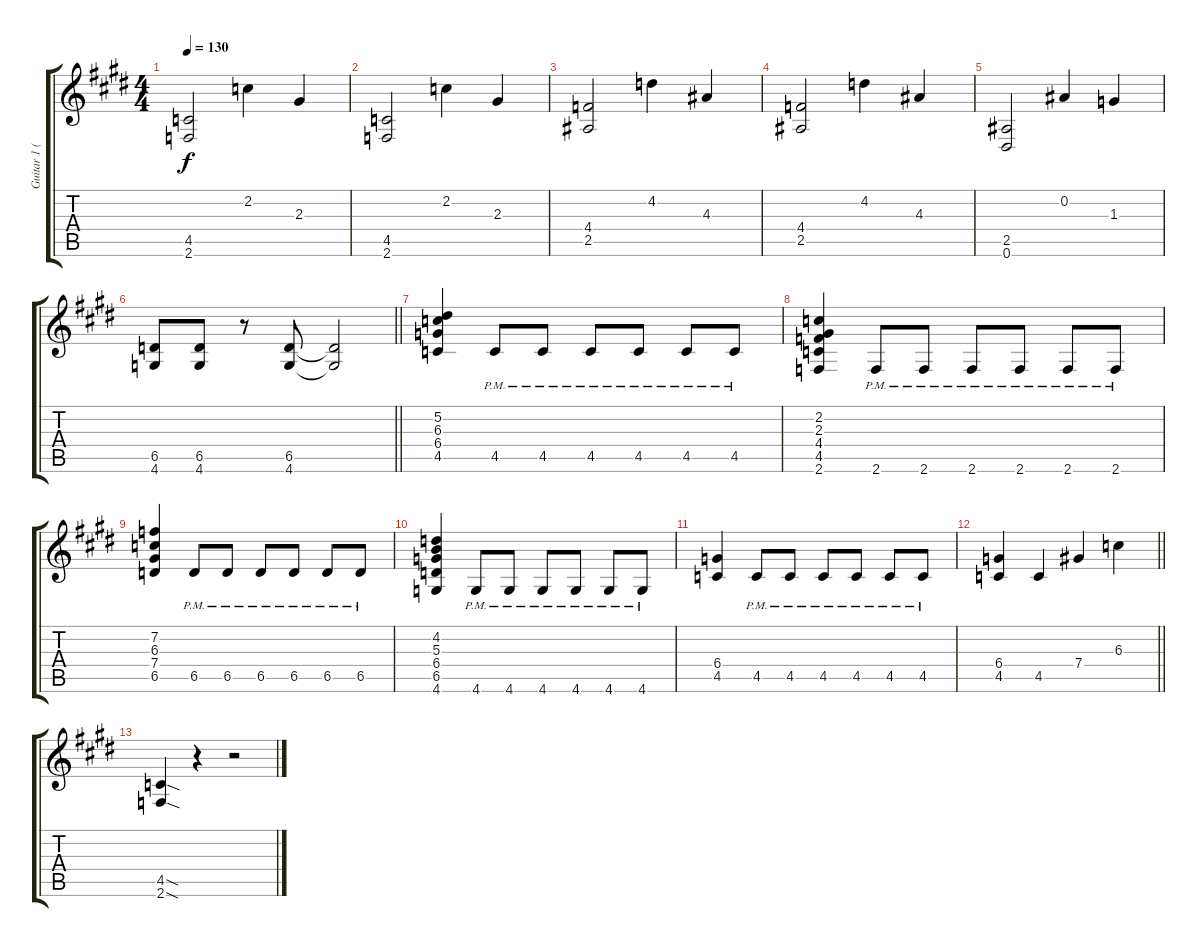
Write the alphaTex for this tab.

\track ("Guitar 1 (SheJa)" "Guitar 1 (") {instrument distortionguitar}
\staff {score tabs}
\tuning (Eb4 Bb3 Gb3 Db3 Ab2 Eb2) {hide}
\ts (4 4)
\tempo 130
\clef g2
\ks e
(4.5 2.6).2{dy f} 2.2.4 2.3.4 |
(4.5 2.6).2 2.2.4 2.3.4 |
(4.4 2.5).2 4.2.4 4.3.4 |
(4.4 2.5).2 4.2.4 4.3.4 |
(2.5 0.6).2 0.2.4 1.3.4 |
\barLineRight lightlight
(6.5 4.6).8 (6.5 4.6).8 r.8 (6.5 4.6).8 (6.5{t} 4.6{t}).2 |
(5.2 6.3 6.4 4.5).4 4.5{pm}.8 4.5{pm}.8 4.5{pm}.8 4.5{pm}.8 4.5{pm}.8 4.5{pm}.8 |
(2.2 2.3 4.4 4.5 2.6).4 2.6{pm}.8 2.6{pm}.8 2.6{pm}.8 2.6{pm}.8 2.6{pm}.8 2.6{pm}.8 |
(7.2 6.3 7.4 6.5).4 6.5{pm}.8 6.5{pm}.8 6.5{pm}.8 6.5{pm}.8 6.5{pm}.8 6.5{pm}.8 |
(4.2 5.3 6.4 6.5 4.6).4 4.6{pm}.8 4.6{pm}.8 4.6{pm}.8 4.6{pm}.8 4.6{pm}.8 4.6{pm}.8 |
(6.4 4.5).4 4.5{pm}.8 4.5{pm}.8 4.5{pm}.8 4.5{pm}.8 4.5{pm}.8 4.5{pm}.8 |
\barLineRight lightlight
(6.4 4.5).4 4.5.4 7.4.4 6.3.4 |
(4.5{sod} 2.6{sod}).4 r.4 r.2
